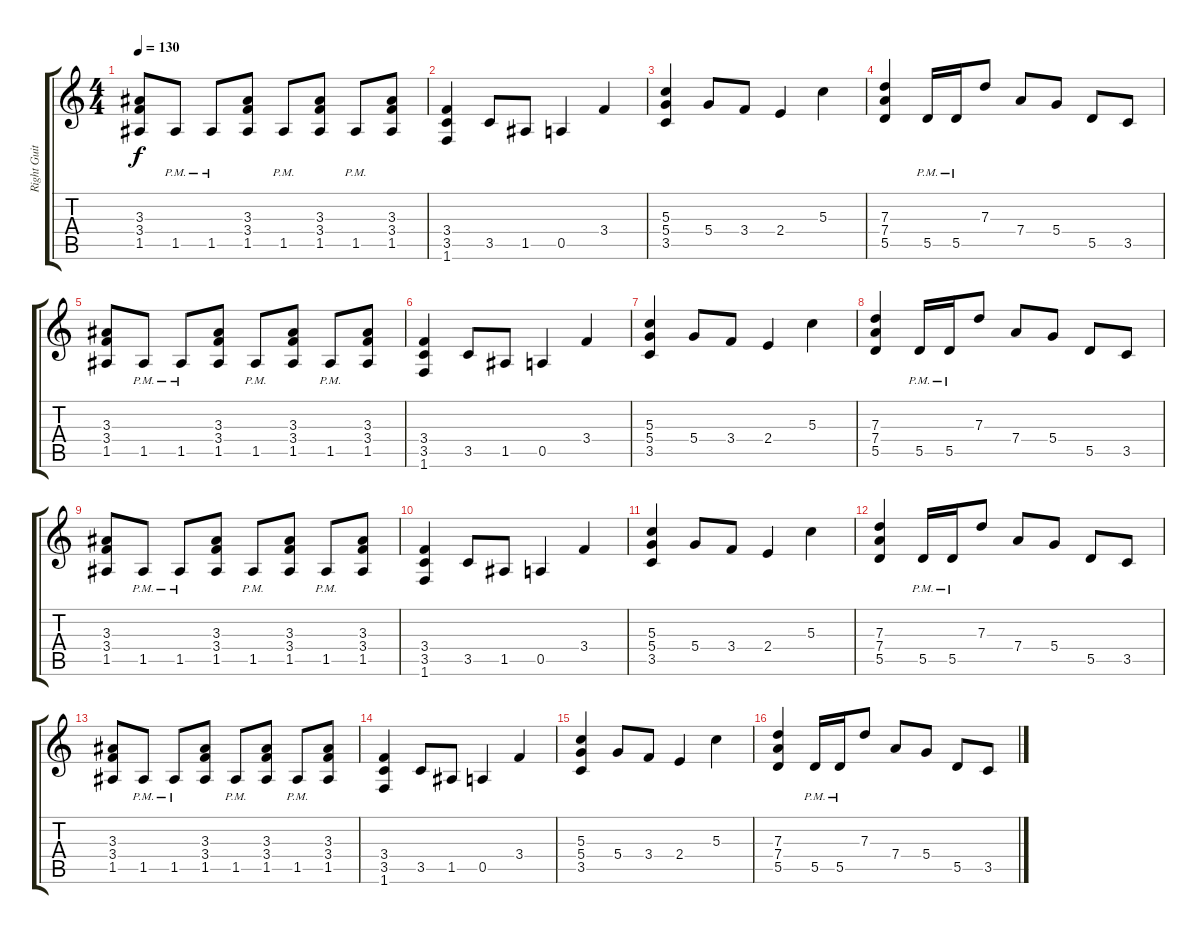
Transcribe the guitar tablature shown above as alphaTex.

\track ("Right Guitar" "Right Guit") {instrument overdrivenguitar}
\staff {score tabs}
\tuning (E4 B3 G3 D3 A2 E2) {hide}
\ts (4 4)
\tempo 130
\clef g2
\ks c
(3.3 3.4 1.5).8{dy f} 1.5{pm}.8 1.5{pm}.8 (3.3 3.4 1.5).8 1.5{pm}.8 (3.3 3.4 1.5).8 1.5{pm}.8 (3.3 3.4 1.5).8 |
(3.4 3.5 1.6).4 3.5.8 1.5.8 0.5.4 3.4.4 |
(5.3 5.4 3.5).4 5.4.8 3.4.8 2.4.4 5.3.4 |
(7.3 7.4 5.5).4 5.5{pm}.16 5.5{pm}.16 7.3.8 7.4.8 5.4.8 5.5.8 3.5.8 |
(3.3 3.4 1.5).8 1.5{pm}.8 1.5{pm}.8 (3.3 3.4 1.5).8 1.5{pm}.8 (3.3 3.4 1.5).8 1.5{pm}.8 (3.3 3.4 1.5).8 |
(3.4 3.5 1.6).4 3.5.8 1.5.8 0.5.4 3.4.4 |
(5.3 5.4 3.5).4 5.4.8 3.4.8 2.4.4 5.3.4 |
(7.3 7.4 5.5).4 5.5{pm}.16 5.5{pm}.16 7.3.8 7.4.8 5.4.8 5.5.8 3.5.8 |
(3.3 3.4 1.5).8 1.5{pm}.8 1.5{pm}.8 (3.3 3.4 1.5).8 1.5{pm}.8 (3.3 3.4 1.5).8 1.5{pm}.8 (3.3 3.4 1.5).8 |
(3.4 3.5 1.6).4 3.5.8 1.5.8 0.5.4 3.4.4 |
(5.3 5.4 3.5).4 5.4.8 3.4.8 2.4.4 5.3.4 |
(7.3 7.4 5.5).4 5.5{pm}.16 5.5{pm}.16 7.3.8 7.4.8 5.4.8 5.5.8 3.5.8 |
(3.3 3.4 1.5).8 1.5{pm}.8 1.5{pm}.8 (3.3 3.4 1.5).8 1.5{pm}.8 (3.3 3.4 1.5).8 1.5{pm}.8 (3.3 3.4 1.5).8 |
(3.4 3.5 1.6).4 3.5.8 1.5.8 0.5.4 3.4.4 |
(5.3 5.4 3.5).4 5.4.8 3.4.8 2.4.4 5.3.4 |
(7.3 7.4 5.5).4 5.5{pm}.16 5.5{pm}.16 7.3.8 7.4.8 5.4.8 5.5.8 3.5.8
